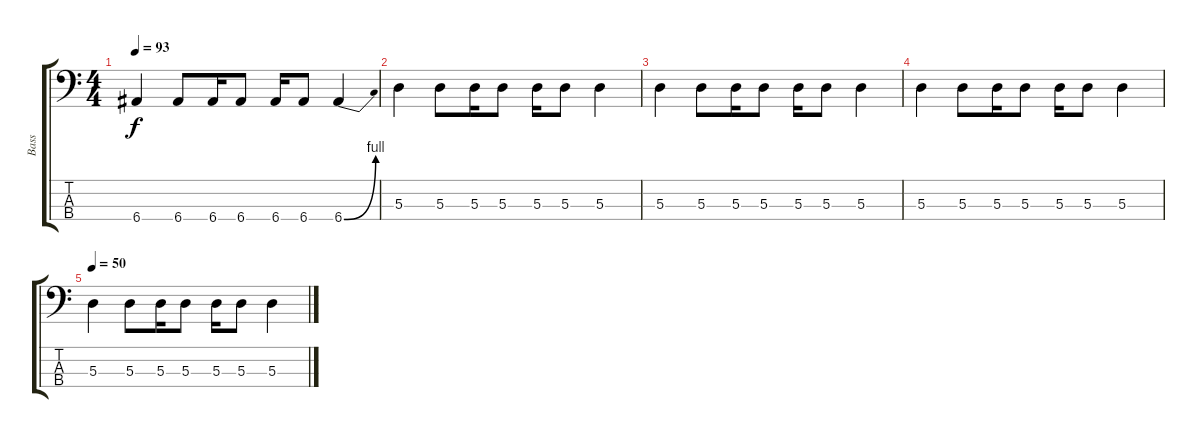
\track ("Bass" "Bass") {instrument electricbassfinger}
\staff {score tabs}
\tuning (G2 D2 A1 E1) {hide}
\ts (4 4)
\tempo 93
\clef f4
\ks c
6.4.4{dy f} 6.4.8 6.4.16 6.4.8 6.4.16 6.4.8 6.4{be (bend 0 0 60 4)}.4 |
5.3.4 5.3.8 5.3.16 5.3.8 5.3.16 5.3.8 5.3.4 |
5.3.4 5.3.8 5.3.16 5.3.8 5.3.16 5.3.8 5.3.4 |
5.3.4{volume 11} 5.3.8 5.3.16 5.3.8 5.3.16 5.3.8 5.3.4 |
\tempo 60
\tempo 50
5.3.4 5.3.8 5.3.16 5.3.8 5.3.16 5.3.8 5.3.4
